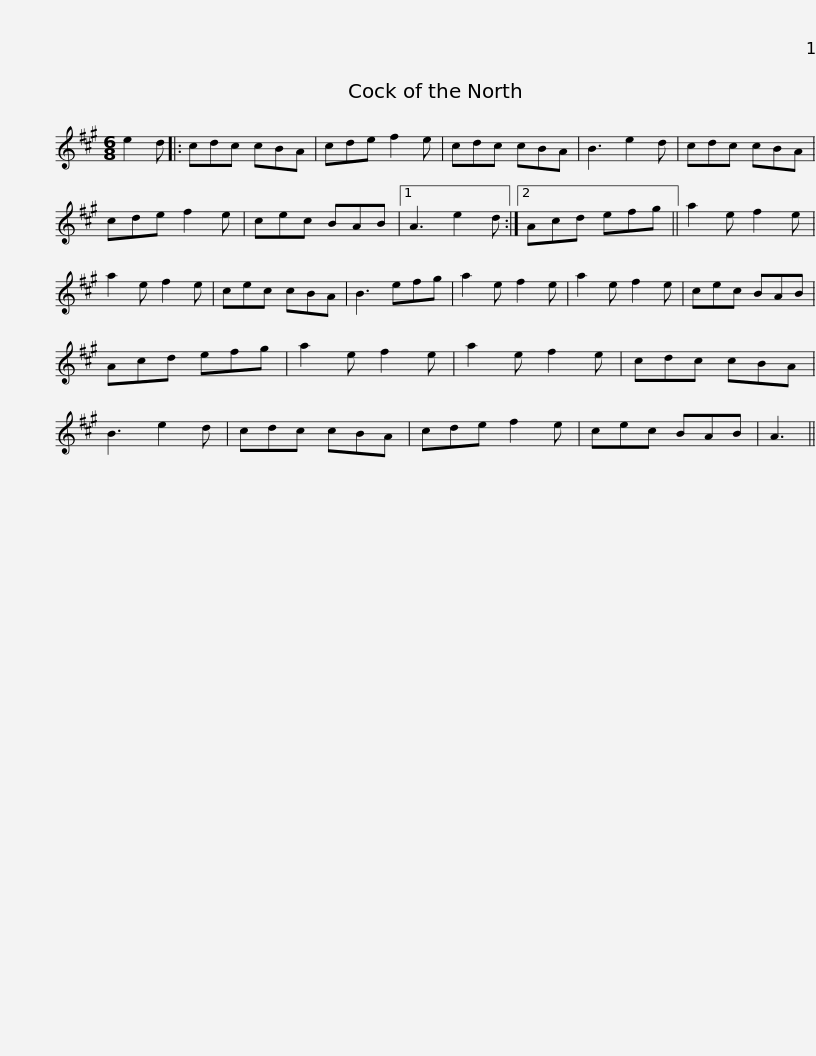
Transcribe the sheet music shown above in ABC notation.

X:1
L:1/8
M:6/8
I:linebreak $
K:A
V:1 treble
V:1
 e2 d |: cdc cBA | cde f2 e | cdc cBA | B3 e2 d | %5
 cdc cBA | cde f2 e |$ cec BAB |1 A3 e2 d :|2 Acd efg || %10
 a2 e f2 e | a2 e f2 e | cec cBA |$ B3 efg | a2 e f2 e | %15
 a2 e f2 e | cec BAB | Acd efg | a2 e f2 e |$ a2 e f2 e | %20
 cdc cBA | B3 e2 d | cdc cBA | cde f2 e | cec BAB | %25
 A3 || %26
